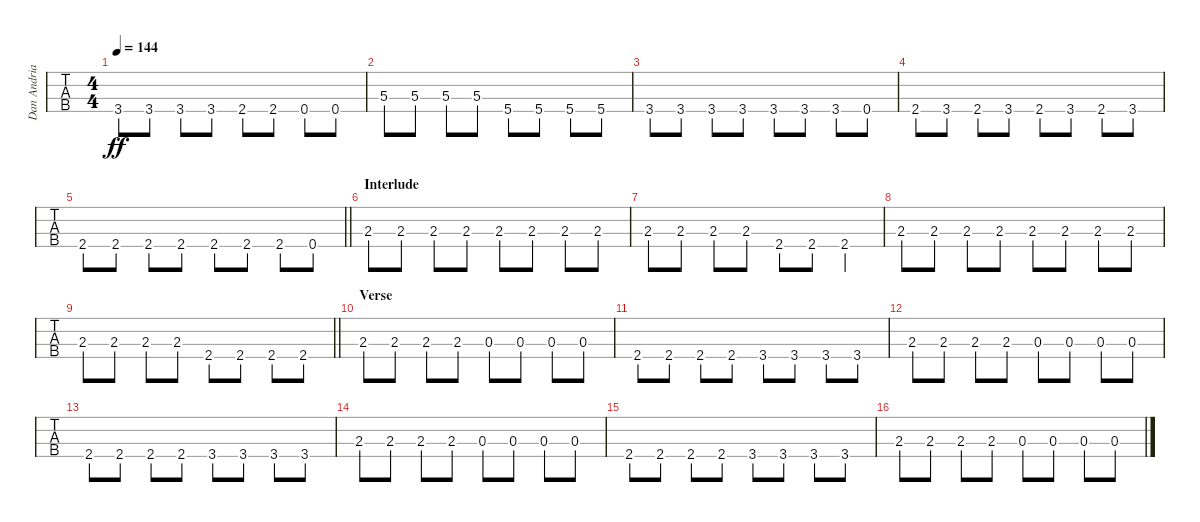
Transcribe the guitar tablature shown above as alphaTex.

\track ("Dan Andriano - Bass" "Dan Andria") {instrument electricbassfinger}
\staff {tabs}
\tuning (G2 D2 A1 E1) {hide}
\ts (4 4)
\tempo 144
\clef f4
\ks d
3.4.8{dy ff} 3.4.8 3.4.8 3.4.8 2.4.8 2.4.8 0.4.8 0.4.8 |
5.3.8 5.3.8 5.3.8 5.3.8 5.4.8 5.4.8 5.4.8 5.4.8 |
3.4.8 3.4.8 3.4.8 3.4.8 3.4.8 3.4.8 3.4.8 0.4.8 |
2.4.8 3.4.8 2.4.8 3.4.8 2.4.8 3.4.8 2.4.8 3.4.8 |
\barLineRight lightlight
2.4.8 2.4.8 2.4.8 2.4.8 2.4.8 2.4.8 2.4.8 0.4.8 |
\section ("" "Interlude")
2.3.8 2.3.8 2.3.8 2.3.8 2.3.8 2.3.8 2.3.8 2.3.8 |
2.3.8 2.3.8 2.3.8 2.3.8 2.4.8 2.4.8 2.4.4 |
2.3.8 2.3.8 2.3.8 2.3.8 2.3.8 2.3.8 2.3.8 2.3.8 |
\barLineRight lightlight
2.3.8 2.3.8 2.3.8 2.3.8 2.4.8 2.4.8 2.4.8 2.4.8 |
\section ("" "Verse")
2.3.8 2.3.8 2.3.8 2.3.8 0.3.8 0.3.8 0.3.8 0.3.8 |
2.4.8 2.4.8 2.4.8 2.4.8 3.4.8 3.4.8 3.4.8 3.4.8 |
2.3.8 2.3.8 2.3.8 2.3.8 0.3.8 0.3.8 0.3.8 0.3.8 |
2.4.8 2.4.8 2.4.8 2.4.8 3.4.8 3.4.8 3.4.8 3.4.8 |
2.3.8 2.3.8 2.3.8 2.3.8 0.3.8 0.3.8 0.3.8 0.3.8 |
2.4.8 2.4.8 2.4.8 2.4.8 3.4.8 3.4.8 3.4.8 3.4.8 |
2.3.8 2.3.8 2.3.8 2.3.8 0.3.8 0.3.8 0.3.8 0.3.8
